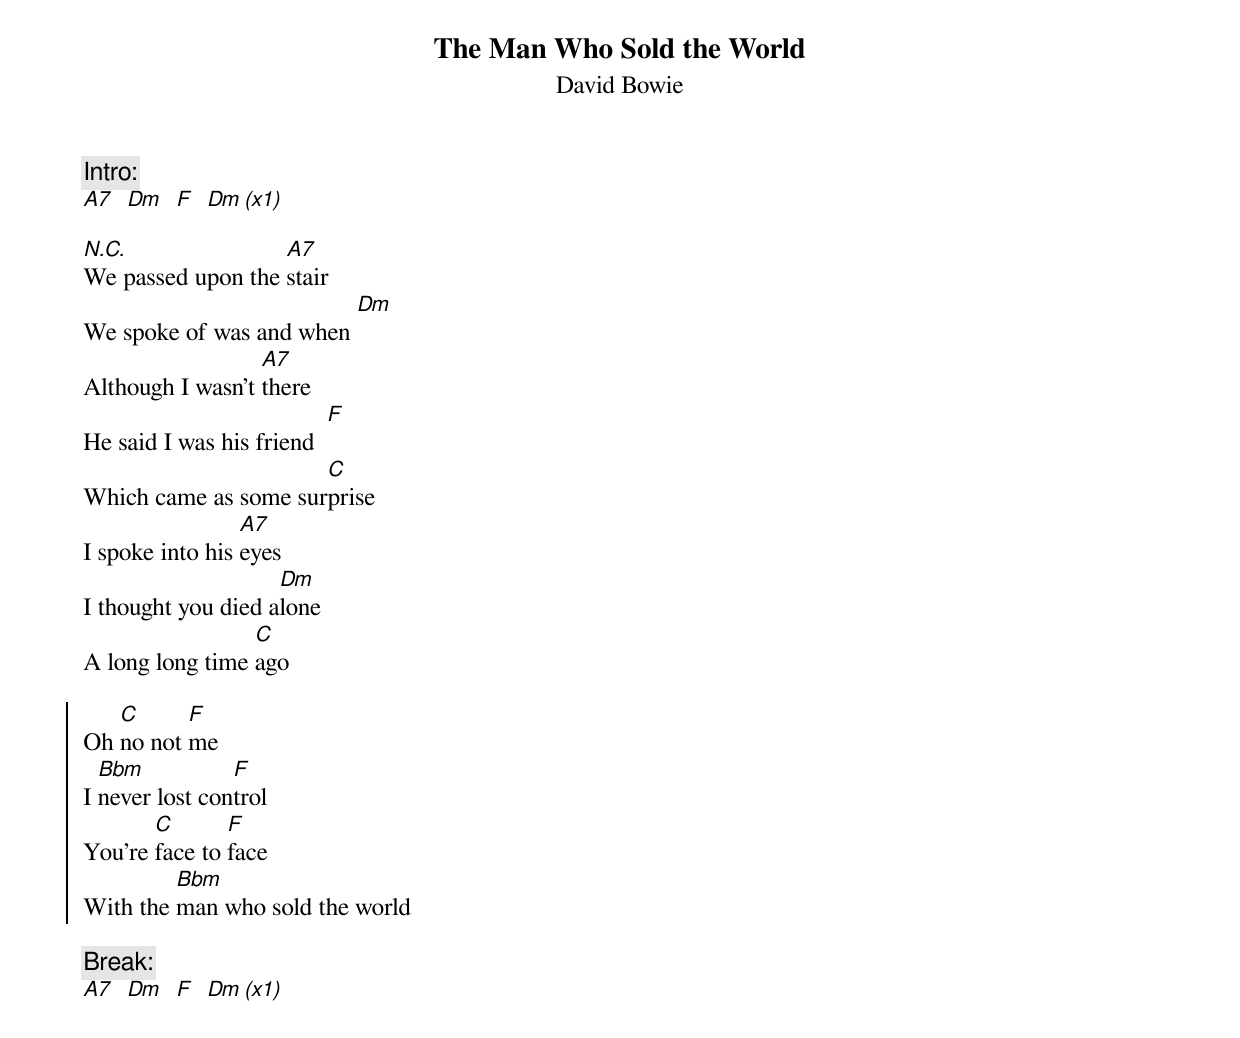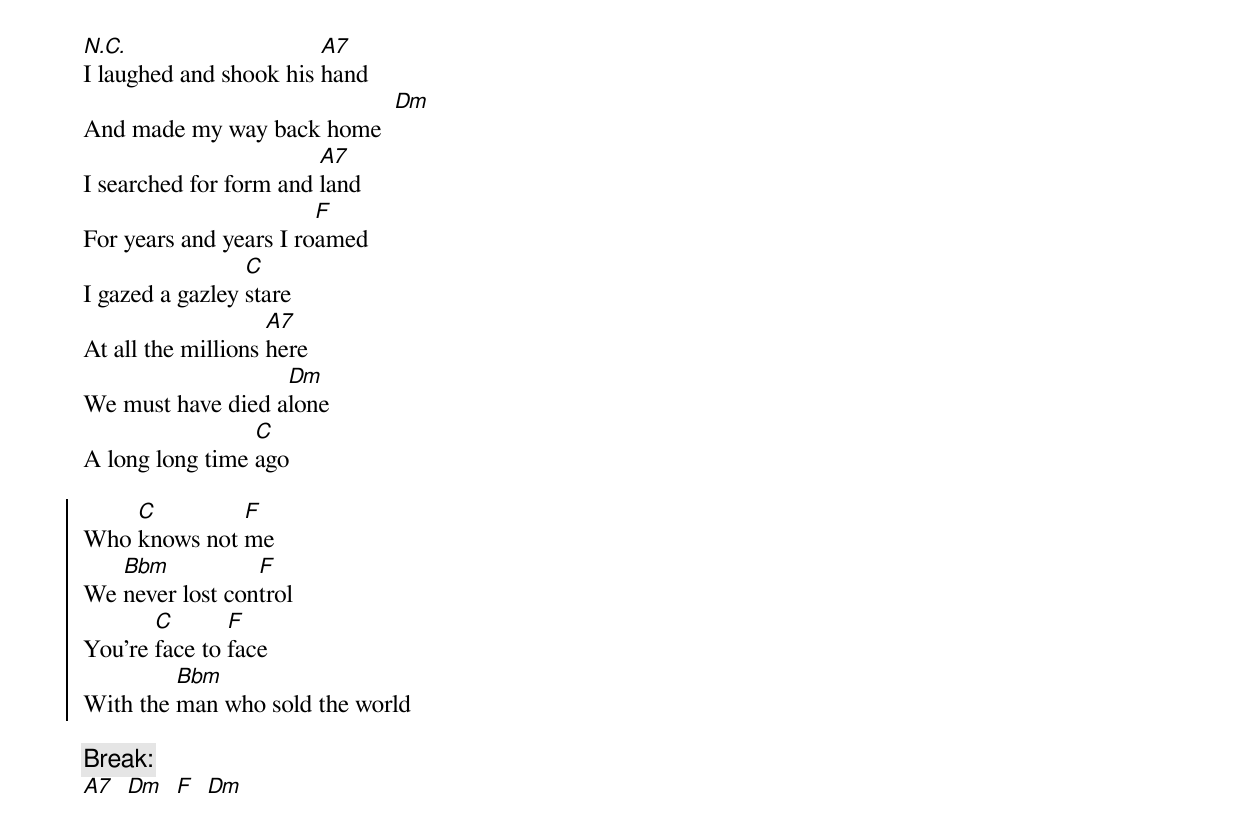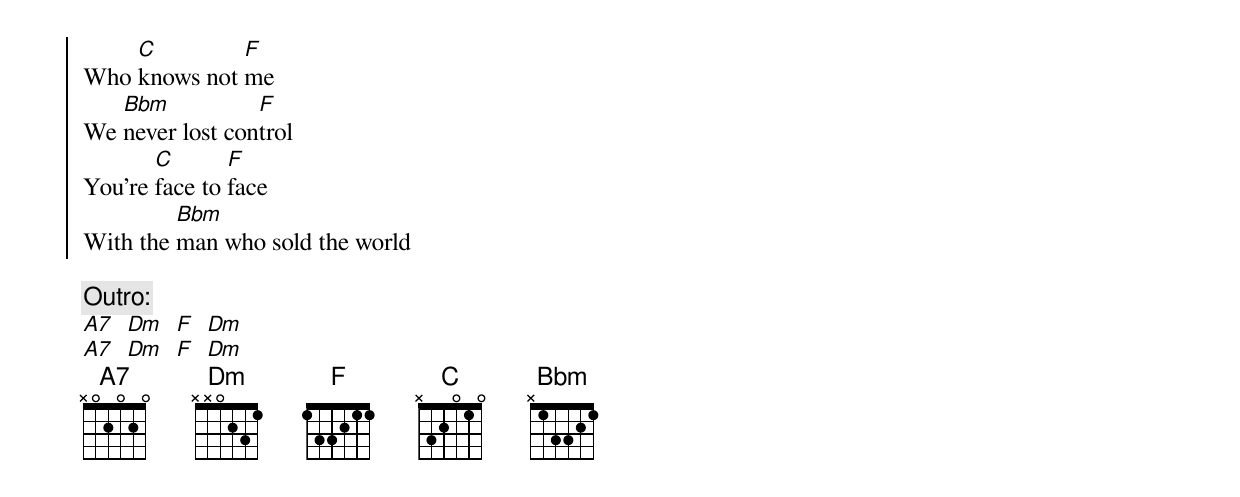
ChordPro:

{t:The Man Who Sold the World}
{st:David Bowie}
{col:3}

{c:Intro:}
[A7]  [Dm]  [F]  [Dm (x1)]

[N.C.]We passed upon the [A7]stair
We spoke of was and when [Dm]
Although I wasn't [A7]there
He said I was his friend  [F]
Which came as some sur[C]prise
I spoke into his [A7]eyes
I thought you died a[Dm]lone
A long long time [C]ago

{soc}
Oh [C]no not [F]me
I [Bbm]never lost con[F]trol
You're [C]face to [F]face
With the [Bbm]man who sold the world
{eoc}

{c:Break:}
[A7]  [Dm]  [F]  [Dm (x1)]
{colb}

[N.C.]I laughed and shook his [A7]hand
And made my way back home  [Dm]
I searched for form and [A7]land
For years and years I ro[F]amed
I gazed a gazley [C]stare
At all the millions [A7]here
We must have died a[Dm]lone
A long long time [C]ago

{soc}
Who [C]knows not [F]me
We [Bbm]never lost con[F]trol
You're [C]face to [F]face
With the [Bbm]man who sold the world
{eoc}

{c:Break:}
[A7]  [Dm]  [F]  [Dm]
{colb}

{soc}
Who [C]knows not [F]me
We [Bbm]never lost con[F]trol
You're [C]face to [F]face
With the [Bbm]man who sold the world
{eoc}

{c:Outro:}
[A7]  [Dm]  [F]  [Dm]
[A7]  [Dm]  [F]  [Dm]
